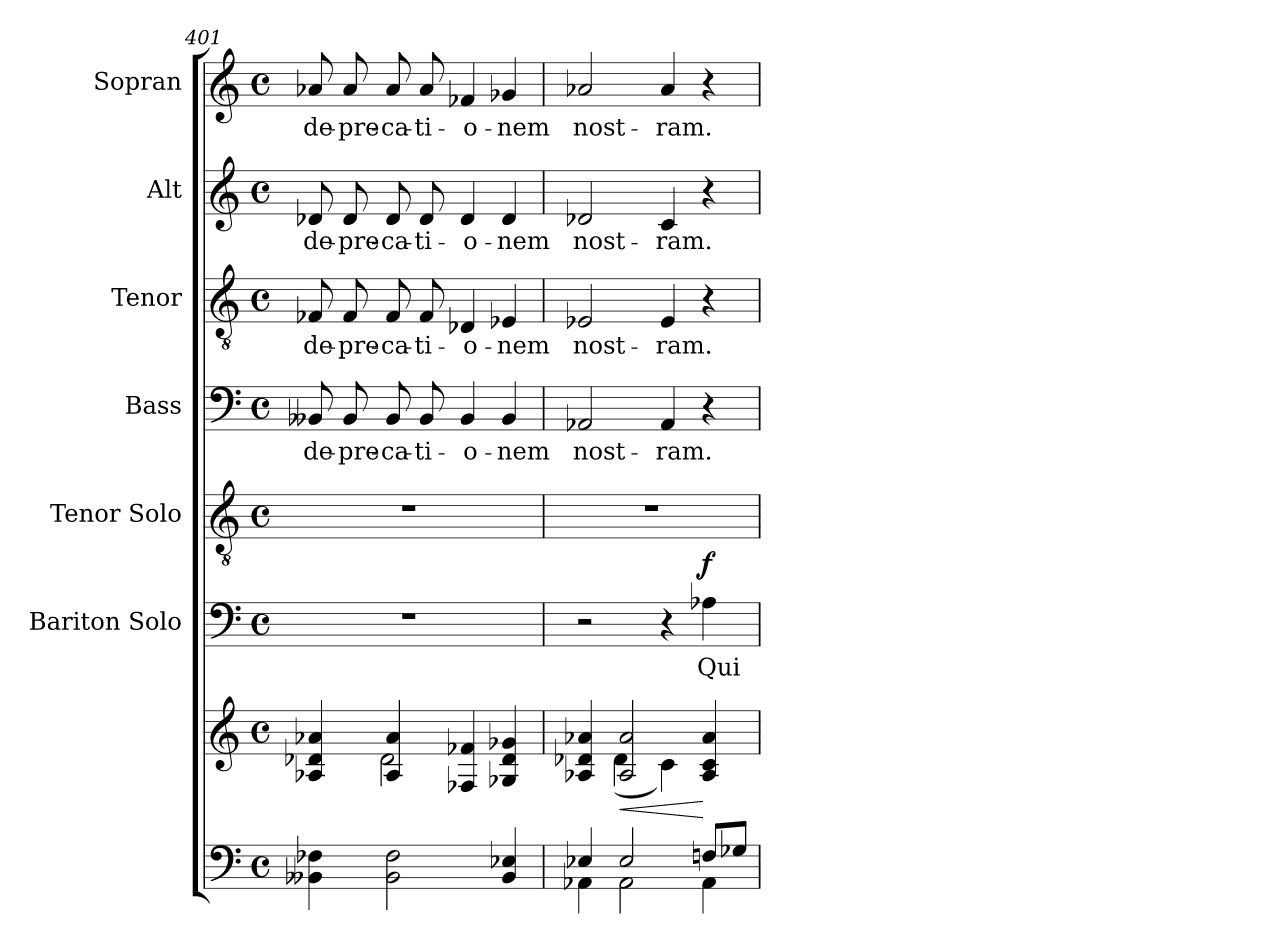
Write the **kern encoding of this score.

**kern	**kern	**dynam	**kern	**text	**dynam	**kern	**kern	**text	**kern	**text	**kern	**text	**kern	**text
*part7	*part7	*part7	*part6	*part6	*part6	*part5	*part4	*part4	*part3	*part3	*part2	*part2	*part1	*part1
*staff8	*staff7	*staff7/8	*staff6	*staff6	*staff6	*staff5	*staff4	*staff4	*staff3	*staff3	*staff2	*staff2	*staff1	*staff1
*	*	*	*I"Bariton Solo	*	*	*I"Tenor Solo	*I"Bass	*	*I"Tenor	*	*I"Alt	*	*I"Sopran	*
*	*	*	*	*	*	*	*I'B.	*	*I'T.	*	*I'A.	*	*I'S.	*
!!LO:LB:g=z
*clefF4	*clefG2	*	*clefF4	*	*	*clefGv2	*clefF4	*	*clefGv2	*	*clefG2	*	*clefG2	*
*k[]	*k[]	*	*k[]	*	*	*k[]	*k[]	*	*k[]	*	*k[]	*	*k[]	*
*C:	*C:	*	*C:	*	*	*C:	*C:	*	*C:	*	*C:	*	*C:	*
*M4/4	*M4/4	*	*M4/4	*	*	*M4/4	*M4/4	*	*M4/4	*	*M4/4	*	*M4/4	*
*met(c)	*met(c)	*	*met(c)	*	*	*met(c)	*met(c)	*	*met(c)	*	*met(c)	*	*met(c)	*
=401	=401	=401	=401	=401	=401	=401	=401	=401	=401	=401	=401	=401	=401	=401
*	*^	*	*	*	*	*	*	*	*	*	*	*	*	*
!	!	!	!	!	!	!	!	!	!LO:LY:b	!	!LO:LY:b	!	!LO:LY:b	!	!LO:LY:b
4BB--X\ 4F-X\	4A-X/ 4d-X/ 4a-X/	4ryy	.	1r	.	.	1r	8BB--X/	de-	8F-X/	de-	8d-X/	de-	8a-X/	de-
!	!	!	!	!	!	!	!	!	!LO:LY:b	!	!LO:LY:b	!	!LO:LY:b	!	!LO:LY:b
.	.	.	.	.	.	.	.	8BB--/	-pre-	8F-/	-pre-	8d-/	-pre-	8a-/	-pre-
!	!	!	!	!	!	!	!	!	!LO:LY:b	!	!LO:LY:b	!	!LO:LY:b	!	!LO:LY:b
2BB--\ 2F-\	4A-/ 4a-/	2d-\	.	.	.	.	.	8BB--/	-ca-	8F-/	-ca-	8d-/	-ca-	8a-/	-ca-
!	!	!	!	!	!	!	!	!	!LO:LY:b	!	!LO:LY:b	!	!LO:LY:b	!	!LO:LY:b
.	.	.	.	.	.	.	.	8BB--/	-ti-	8F-/	-ti-	8d-/	-ti-	8a-/	-ti-
!	!	!	!	!	!	!	!	!	!LO:LY:b	!	!LO:LY:b	!	!LO:LY:b	!	!LO:LY:b
.	4F-X/ 4f-X/	.	.	.	.	.	.	4BB--/	-o-	4D-X/	-o-	4d-/	-o-	4f-X/	-o-
!	!	!	!	!	!	!	!	!	!LO:LY:b	!	!LO:LY:b	!	!LO:LY:b	!	!LO:LY:b
4BB--/ 4E-X/	4G-X/ 4d-/ 4g-X/	4ryy	.	.	.	.	.	4BB--/	-nem	4E-X/	-nem	4d-/	-nem	4g-X/	-nem
=402	=402	=402	=402	=402	=402	=402	=402	=402	=402	=402	=402	=402	=402	=402	=402
*^	*	*	*	*	*	*	*	*	*	*	*	*	*	*	*
!	!	!	!	!	!	!	!	!	!	!LO:LY:b	!	!LO:LY:b	!	!LO:LY:b	!	!LO:LY:b
4E-X/	4AA-X\	4A-X/ 4d-X/ 4a-X/	4ryy	.	2r	.	.	1r	2AA-X/	nost-	2E-X/	nost-	2d-X/	nost-	2a-X/	nost-
!	!	!	!	!LO:HP:b	!	!	!	!	!	!	!	!	!	!	!	!
2E-/	2AA-\	2A-/ 2a-/	(>4d-\	<	.	.	.	.	.	.	.	.	.	.	.	.
!	!	!	!	!	!	!	!	!	!	!LO:LY:b	!	!LO:LY:b	!	!LO:LY:b	!	!LO:LY:b
.	.	.	4c\)	.	4r	.	.	.	4AA-/	-ram.	4E-/	-ram.	4c/	-ram.	4a-/	-ram.
!	!	!	!	!	!	!LO:LY:b	!LO:DY:a	!	!	!	!	!	!	!	!	!
8Fn/L	4AA-\	4A-/ 4c/ 4a-/	4ryy	[	4A-X\	Qui	f	.	4r	.	4r	.	4r	.	4r	.
8G-X/J	.	.	.	.	.	.	.	.	.	.	.	.	.	.	.	.
*v	*v	*	*	*	*	*	*	*	*	*	*	*	*	*	*	*
*	*v	*v	*	*	*	*	*	*	*	*	*	*	*	*	*
=	=	=	=	=	=	=	=	=	=	=	=	=	=	=
*-	*-	*-	*-	*-	*-	*-	*-	*-	*-	*-	*-	*-	*-	*-
